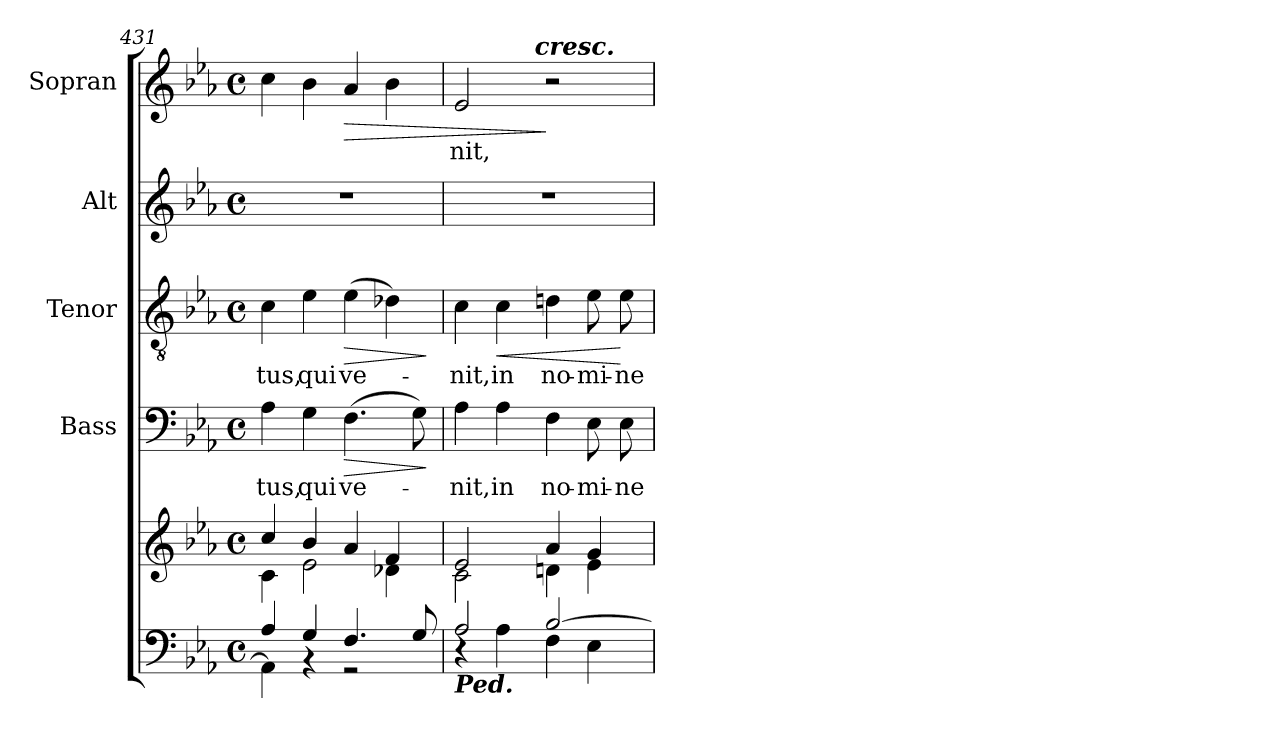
**kern	**kern	**kern	**text	**dynam	**kern	**text	**dynam	**kern	**kern	**text	**dynam
*part5	*part5	*part4	*part4	*part4	*part3	*part3	*part3	*part2	*part1	*part1	*part1
*staff6	*staff5	*staff4	*staff4	*staff4	*staff3	*staff3	*staff3	*staff2	*staff1	*staff1	*staff1
*	*	*I"Bass	*	*	*I"Tenor	*	*	*I"Alt	*I"Sopran	*	*
*	*	*I'B.	*	*	*I'T.	*	*	*I'A.	*I'S.	*	*
*clefF4	*clefG2	*clefF4	*	*	*clefGv2	*	*	*clefG2	*clefG2	*	*
*k[b-e-a-]	*k[b-e-a-]	*k[b-e-a-]	*	*	*k[b-e-a-]	*	*	*k[b-e-a-]	*k[b-e-a-]	*	*
*E-:	*E-:	*E-:	*	*	*E-:	*	*	*E-:	*E-:	*	*
*M4/4	*M4/4	*M4/4	*	*	*M4/4	*	*	*M4/4	*M4/4	*	*
*met(c)	*met(c)	*met(c)	*	*	*met(c)	*	*	*met(c)	*met(c)	*	*
=431	=431	=431	=431	=431	=431	=431	=431	=431	=431	=431	=431
*^	*^	*	*	*	*	*	*	*	*	*	*
!	!	!	!	!	!LO:LY:b	!	!	!LO:LY:b	!	!	!	!	!
4A-/	4AA-\]	4cc/	4c\	4A-\	-tus,	.	4c\	-tus,	.	1r	4cc\	.	.
!	!	!	!	!	!LO:LY:b	!	!	!LO:LY:b	!	!	!	!	!
4G/	4rAA	4b-/	2e-\	4G\	qui	.	4e-\	qui	.	.	4b-\	.	.
!	!	!	!	!	!LO:LY:b	!LO:HP:b	!	!LO:LY:b	!LO:HP:b	!	!	!	!LO:HP:b
4.F/	2rGG	4a-/	.	(>4.F\	ve-	>	(>4e-\	ve-	>	.	4a-/	.	>
.	.	4f/	4d-X\	.	.	.	4d-X\)	.	.	.	4b-\	.	.
8G/	.	.	.	8G\)	.	.	.	.	.	.	.	.	.
*v	*v	*	*	*	*	*	*	*	*	*	*	*	*
*	*v	*v	*	*	*	*	*	*	*	*	*	*
.	.	.	.	]	.	.	]	.	.	.	.
=432	=432	=432	=432	=432	=432	=432	=432	=432	=432	=432	=432
*^	*^	*	*	*	*	*	*	*	*	*	*
!LO:TX:b:Bi:t=Ped.	!	!	!	!	!	!	!	!	!	!	!	!	!
!	!	!	!	!	!LO:LY:b	!	!	!LO:LY:b	!	!	!	!LO:LY:b	!
*	*	*	*	*	*	*	*	*	*	*	*^	*	*
2A-/	4rC	2e-/	2c\	4A-\	-nit,	.	4c\	-nit,	.	1r	2e-/	4...ryy	-nit,	.
!	!	!	!	!	!LO:LY:b	!	!	!LO:LY:b	!LO:HP:b	!	!	!	!	!
.	4A-\	.	.	4A-\	in	.	4c\	in	<	.	.	.	.	.
!	!	!	!	!	!	!	!	!	!	!	!	!LO:TX:a:Bi:t=cresc.	!	!
.	.	.	.	.	.	.	.	.	.	.	.	2ryy	.	.
!	!	!	!	!	!LO:LY:b	!	!	!LO:LY:b	!	!	!	!	!	!
[>2B-/	4F\	4a-/	4dn\	4F\	no-	.	4dn\	no-	.	.	2r	.	.	]
!	!	!	!	!	!LO:LY:b	!	!	!LO:LY:b	!	!	!	!	!	!
.	4E-\	4g/	4e-\	8E-\	-mi-	.	8e-\	-mi-	.	.	.	.	.	.
!	!	!	!	!	!LO:LY:b	!	!	!LO:LY:b	!	!	!	!	!	!
.	.	.	.	8E-\	-ne	.	8e-\	-ne	[	.	.	.	.	.
.	.	.	.	.	.	.	.	.	.	.	.	32ryy	.	.
*v	*v	*	*	*	*	*	*	*	*	*	*v	*v	*	*
*	*v	*v	*	*	*	*	*	*	*	*	*	*
=	=	=	=	=	=	=	=	=	=	=	=
*-	*-	*-	*-	*-	*-	*-	*-	*-	*-	*-	*-
